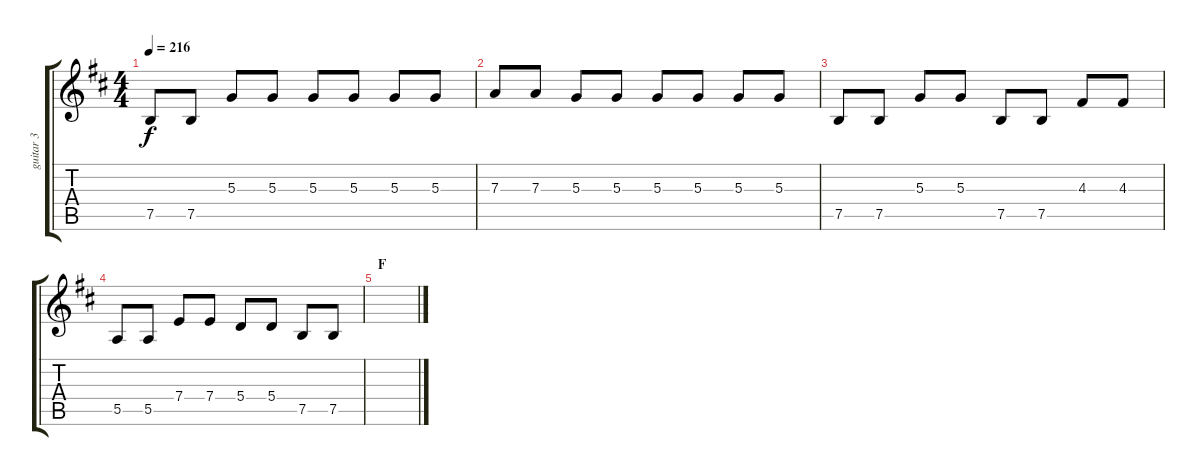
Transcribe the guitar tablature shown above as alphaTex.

\track ("guitar 3" "guitar 3") {instrument distortionguitar}
\staff {score tabs}
\tuning (B3 Gb3 D3 A2 E2 B1) {hide}
\ts (4 4)
\tempo 216
\clef g2
\ks d
7.5.8{dy f} 7.5.8 5.3.8 5.3.8 5.3.8 5.3.8 5.3.8 5.3.8 |
7.3.8 7.3.8 5.3.8 5.3.8 5.3.8 5.3.8 5.3.8 5.3.8 |
7.5.8 7.5.8 5.3.8 5.3.8 7.5.8 7.5.8 4.3.8 4.3.8 |
5.5.8 5.5.8 7.4.8 7.4.8 5.4.8 5.4.8 7.5.8 7.5.8 |
\section ("" "F")
